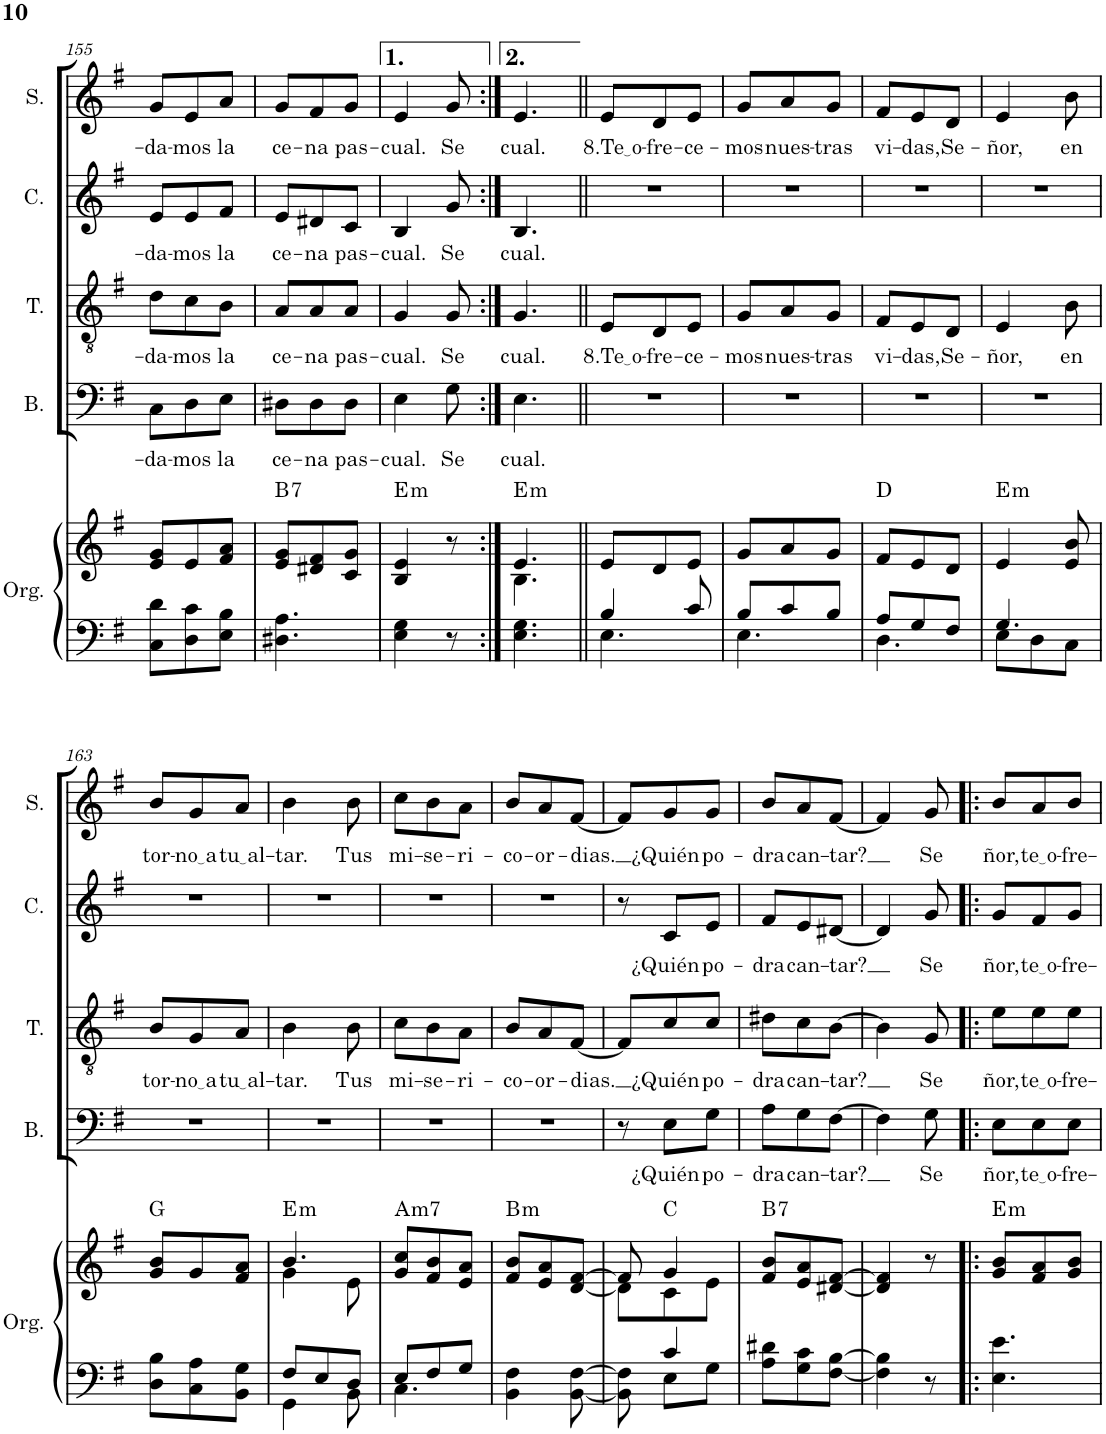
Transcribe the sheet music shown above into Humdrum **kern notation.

**kern	**kern	**harte	**kern	**text	**kern	**text	**kern	**text	**kern	**text
*part5	*part5	*part5	*part4	*part4	*part3	*part3	*part2	*part2	*part1	*part1
*staff6	*staff5	*	*staff4	*staff4	*staff3	*staff3	*staff2	*staff2	*staff1	*staff1
*I"Órgano	*	*	*I"Bajo	*	*I"Tenor	*	*I"Contralto	*	*I"Soprano	*
*	*	*	*I'B.	*	*I'T.	*	*I'C.	*	*I'S.	*
!!LO:PB:g=z
*clefF4	*clefG2	*	*clefF4	*	*clefGv2	*	*clefG2	*	*clefG2	*
*k[f#]	*k[f#]	*	*k[f#]	*	*k[f#]	*	*k[f#]	*	*k[f#]	*
*M3/8	*M3/8	*	*M3/8	*	*M3/8	*	*M3/8	*	*M3/8	*
=155	=155	=155	=155	=155	=155	=155	=155	=155	=155	=155
!	!	!	!	!LO:LY:b	!	!LO:LY:b	!	!LO:LY:b	!	!LO:LY:b
8C\ 8d\L	8e/ 8g/L	.	8C\L	-da-	8d\L	-da-	8e/L	-da-	8g/L	-da-
!	!	!	!	!LO:LY:b	!	!LO:LY:b	!	!LO:LY:b	!	!LO:LY:b
8D\ 8c\	8e/	.	8D\	-mos	8c\	-mos	8e/	-mos	8e/	-mos
!	!	!	!	!LO:LY:b	!	!LO:LY:b	!	!LO:LY:b	!	!LO:LY:b
8E\ 8B\J	8f#/ 8a/J	.	8E\J	la	8B\J	la	8f#/J	la	8a/J	la
=156	=156	=156	=156	=156	=156	=156	=156	=156	=156	=156
!	!	!LO:H:kt=7	!	!LO:LY:b	!	!LO:LY:b	!	!LO:LY:b	!	!LO:LY:b
4.D#X\ 4.A\	8e/ 8g/L	B:7	8D#X\L	ce-	8A/L	ce-	8e/L	ce-	8g/L	ce-
!	!	!	!	!LO:LY:b	!	!LO:LY:b	!	!LO:LY:b	!	!LO:LY:b
.	8d#X/ 8f#/	.	8D#\	-na	8A/	-na	8d#X/	-na	8f#/	-na
!	!	!	!	!LO:LY:b	!	!LO:LY:b	!	!LO:LY:b	!	!LO:LY:b
.	8c/ 8g/J	.	8D#\J	pas-	8A/J	pas-	8c/J	pas-	8g/J	pas-
=157	=157	=157	=157	=157	=157	=157	=157	=157	=157	=157
!	!	!LO:H:kt=m	!	!LO:LY:b	!	!LO:LY:b	!	!LO:LY:b	!	!LO:LY:b
4E\ 4G\	4B/ 4e/	E:min	4E\	-cual.	4G/	-cual.	4B/	-cual.	4e/	-cual.
!	!	!	!	!LO:LY:b	!	!LO:LY:b	!	!LO:LY:b	!	!LO:LY:b
8r	8r	.	8G\	Se	8G/	Se	8g/	Se	8g/	Se
=158:|!	=158:|!	=158:|!	=158:|!	=158:|!	=158:|!	=158:|!	=158:|!	=158:|!	=158:|!	=158:|!
*	*^	*	*	*	*	*	*	*	*	*
!	!	!	!LO:H:kt=m	!	!LO:LY:b	!	!LO:LY:b	!	!LO:LY:b	!	!LO:LY:b
4.E\ 4.G\	4.e/	4.B\	E:min	4.E\	-cual.	4.G/	-cual.	4.B/	-cual.	4.e/	-cual.
=159||	=159||	=159||	=159||	=159||	=159||	=159||	=159||	=159||	=159||	=159||	=159||
*^	*	*	*	*	*	*	*	*	*	*	*
!	!	!	!	!	!	!	!	!LO:LY:b	!	!	!	!LO:LY:b
*	*	*v	*v	*	*	*	*	*	*	*	*	*
4B/	4.E\	8e/L	.	4.r	.	8E/L	8.Te o	4.r	.	8e/L	8.Te o
!	!	!	!	!	!	!	!LO:LY:b	!	!	!	!LO:LY:b
.	.	8d/	.	.	.	8D/	-fre-	.	.	8d/	-fre-
!	!	!	!	!	!	!	!LO:LY:b	!	!	!	!LO:LY:b
8c/	.	8e/J	.	.	.	8E/J	-ce-	.	.	8e/J	-ce-
=160	=160	=160	=160	=160	=160	=160	=160	=160	=160	=160	=160
!	!	!	!	!	!	!	!LO:LY:b	!	!	!	!LO:LY:b
8B/L	4.E\	8g/L	.	4.r	.	8G/L	-mos	4.r	.	8g/L	-mos
!	!	!	!	!	!	!	!LO:LY:b	!	!	!	!LO:LY:b
8c/	.	8a/	.	.	.	8A/	nues-	.	.	8a/	nues-
!	!	!	!	!	!	!	!LO:LY:b	!	!	!	!LO:LY:b
8B/J	.	8g/J	.	.	.	8G/J	-tras	.	.	8g/J	-tras
=161	=161	=161	=161	=161	=161	=161	=161	=161	=161	=161	=161
!	!	!	!	!	!	!	!LO:LY:b	!	!	!	!LO:LY:b
8A/L	4.D\	8f#/L	D:maj	4.r	.	8F#/L	vi-	4.r	.	8f#/L	vi-
!	!	!	!	!	!	!	!LO:LY:b	!	!	!	!LO:LY:b
8G/	.	8e/	.	.	.	8E/	-das,	.	.	8e/	-das,
!	!	!	!	!	!	!	!LO:LY:b	!	!	!	!LO:LY:b
8F#/J	.	8d/J	.	.	.	8D/J	Se-	.	.	8d/J	Se-
=162	=162	=162	=162	=162	=162	=162	=162	=162	=162	=162	=162
!	!	!	!LO:H:kt=m	!	!	!	!LO:LY:b	!	!	!	!LO:LY:b
4.G/	8E\L	4e/	E:min	4.r	.	4E/	-ñor,	4.r	.	4e/	-ñor,
.	8D\	.	.	.	.	.	.	.	.	.	.
!	!	!	!	!	!	!	!LO:LY:b	!	!	!	!LO:LY:b
.	8C\J	8e/ 8b/	.	.	.	8B\	en	.	.	8b\	en
!!LO:LB:g=z
=163	=163	=163	=163	=163	=163	=163	=163	=163	=163	=163	=163
!	!	!	!	!	!	!	!LO:LY:b	!	!	!	!LO:LY:b
*v	*v	*	*	*	*	*	*	*	*	*	*
8D\ 8B\L	8g/ 8b/L	G:maj	4.r	.	8B/L	tor-	4.r	.	8b/L	tor-
!	!	!	!	!	!	!LO:LY:b	!	!	!	!LO:LY:b
8C\ 8A\	8g/	.	.	.	8G/	no a	.	.	8g/	no a
!	!	!	!	!	!	!LO:LY:b	!	!	!	!LO:LY:b
8BB\ 8G\J	8f#/ 8a/J	.	.	.	8A/J	tu al	.	.	8a/J	tu al
=164	=164	=164	=164	=164	=164	=164	=164	=164	=164	=164
*^	*^	*	*	*	*	*	*	*	*	*
!	!	!	!	!LO:H:kt=m	!	!	!	!LO:LY:b	!	!	!	!LO:LY:b
8F#/L	4GG\	4.b/	4g\	E:min	4.r	.	4B\	-tar.	4.r	.	4b\	-tar.
8E/	.	.	.	.	.	.	.	.	.	.	.	.
!	!	!	!	!	!	!	!	!LO:LY:b	!	!	!	!LO:LY:b
8D/J	8BB\	.	8e\	.	.	.	8B\	Tus	.	.	8b\	Tus
=165	=165	=165	=165	=165	=165	=165	=165	=165	=165	=165	=165	=165
!	!	!	!	!LO:H:kt=m7	!	!	!	!LO:LY:b	!	!	!	!LO:LY:b
*	*	*v	*v	*	*	*	*	*	*	*	*	*
8E/L	4.C\	8g/ 8cc/L	A:min7	4.r	.	8c\L	mi-	4.r	.	8cc\L	mi-
!	!	!	!	!	!	!	!LO:LY:b	!	!	!	!LO:LY:b
8F#/	.	8f#/ 8b/	.	.	.	8B\	-se-	.	.	8b\	-se-
!	!	!	!	!	!	!	!LO:LY:b	!	!	!	!LO:LY:b
8G/J	.	8e/ 8a/J	.	.	.	8A\J	-ri-	.	.	8a\J	-ri-
*v	*v	*	*	*	*	*	*	*	*	*	*
=166	=166	=166	=166	=166	=166	=166	=166	=166	=166	=166
!	!	!LO:H:kt=m	!	!	!	!LO:LY:b	!	!	!	!LO:LY:b
4BB\ 4F#\	8f#/ 8b/L	B:min	4.r	.	8B/L	-co-	4.r	.	8b/L	-co-
!	!	!	!	!	!	!LO:LY:b	!	!	!	!LO:LY:b
.	8e/ 8a/	.	.	.	8A/	-or-	.	.	8a/	-or-
!	!	!	!	!	!	!LO:LY:b	!	!	!	!LO:LY:b
[8BB\ [8F#\	[8d/ [8f#/J	.	.	.	[8F#/J	-dias.	.	.	[8f#/J	-dias.
=167	=167	=167	=167	=167	=167	=167	=167	=167	=167	=167
*^	*^	*	*	*	*	*	*	*	*	*
8BB\] 8F#\]	8ryy	8f#/]	8d\L]	.	8r	.	8F#/L]	.	8r	.	8f#/L]	.
!	!	!	!	!	!	!LO:LY:b	!	!LO:LY:b	!	!LO:LY:b	!	!LO:LY:b
4c/	8E\L	4g/	8c\	C:maj	8E\L	¿Quién	8c/	¿Quién	8c/L	¿Quién	8g/	¿Quién
!	!	!	!	!	!	!LO:LY:b	!	!LO:LY:b	!	!LO:LY:b	!	!LO:LY:b
.	8G\J	.	8e\J	.	8G\J	po-	8c/J	po-	8e/J	po-	8g/J	po-
=168	=168	=168	=168	=168	=168	=168	=168	=168	=168	=168	=168	=168
!	!	!	!	!LO:H:kt=7	!	!LO:LY:b	!	!LO:LY:b	!	!LO:LY:b	!	!LO:LY:b
*v	*v	*	*	*	*	*	*	*	*	*	*	*
*	*v	*v	*	*	*	*	*	*	*	*	*
8A\ 8d#X\L	8f#/ 8b/L	B:7	8A\L	-dra	8d#X\L	-dra	8f#/L	-dra	8b/L	-dra
!	!	!	!	!LO:LY:b	!	!LO:LY:b	!	!LO:LY:b	!	!LO:LY:b
8G\ 8c\	8e/ 8a/	.	8G\	can-	8c\	can-	8e/	can-	8a/	can-
!	!	!	!	!LO:LY:b	!	!LO:LY:b	!	!LO:LY:b	!	!LO:LY:b
[8F#\ [8B\J	[8d#X/ [8f#/J	.	[8F#\J	-tar?	[8B\J	-tar?	[8d#X/J	-tar?	[8f#/J	-tar?
=169	=169	=169	=169	=169	=169	=169	=169	=169	=169	=169
4F#\] 4B\]	4d#/] 4f#/]	.	4F#\]	.	4B\]	.	4d#/]	.	4f#/]	.
!	!	!	!	!LO:LY:b	!	!LO:LY:b	!	!LO:LY:b	!	!LO:LY:b
8r	8r	.	8G\	Se	8G/	Se	8g/	Se	8g/	Se
=170!|:	=170!|:	=170!|:	=170!|:	=170!|:	=170!|:	=170!|:	=170!|:	=170!|:	=170!|:	=170!|:
!	!	!LO:H:kt=m	!	!LO:LY:b	!	!LO:LY:b	!	!LO:LY:b	!	!LO:LY:b
4.E\ 4.e\	8g/ 8b/L	E:min	8E\L	-ñor,	8e\L	-ñor,	8g/L	-ñor,	8b/L	-ñor,
!	!	!	!	!LO:LY:b	!	!LO:LY:b	!	!LO:LY:b	!	!LO:LY:b
.	8f#/ 8a/	.	8E\	te o	8e\	te o	8f#/	te o	8a/	te o
!	!	!	!	!LO:LY:b	!	!LO:LY:b	!	!LO:LY:b	!	!LO:LY:b
.	8g/ 8b/J	.	8E\J	-fre-	8e\J	-fre-	8g/J	-fre-	8b/J	-fre-
=	=	=	=	=	=	=	=	=	=	=
*-	*-	*-	*-	*-	*-	*-	*-	*-	*-	*-
